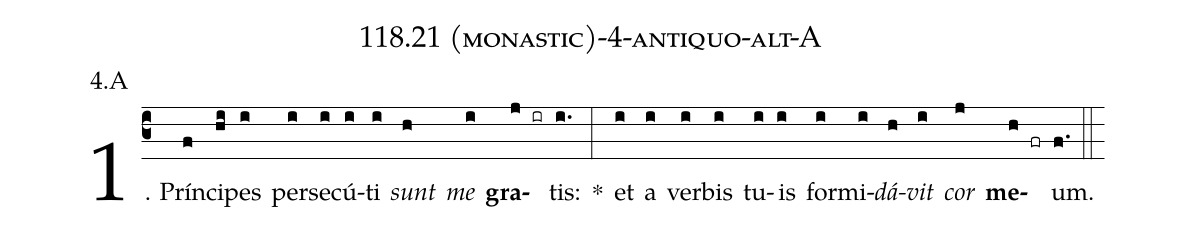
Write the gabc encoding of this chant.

name: 118.21 (monastic)-4-antiquo-alt-A;
annotation: 4.A;
%%
(c3)1. Prín(f)ci(hi)pes(i) per(i)se(i)cú(i)ti(i) <i>sunt</i>(h) <i>me</i>(i) <b>gra</b>(j ir)tis:(i.) *(:) et(i) a(i) ver(i)bis(i) tu(i)is(i) for(i)mi(i)<i>dá</i>(h)<i>vit</i>(i) <i>cor</i>(j) <b>me</b>(h fr)um.(f.) (::)
